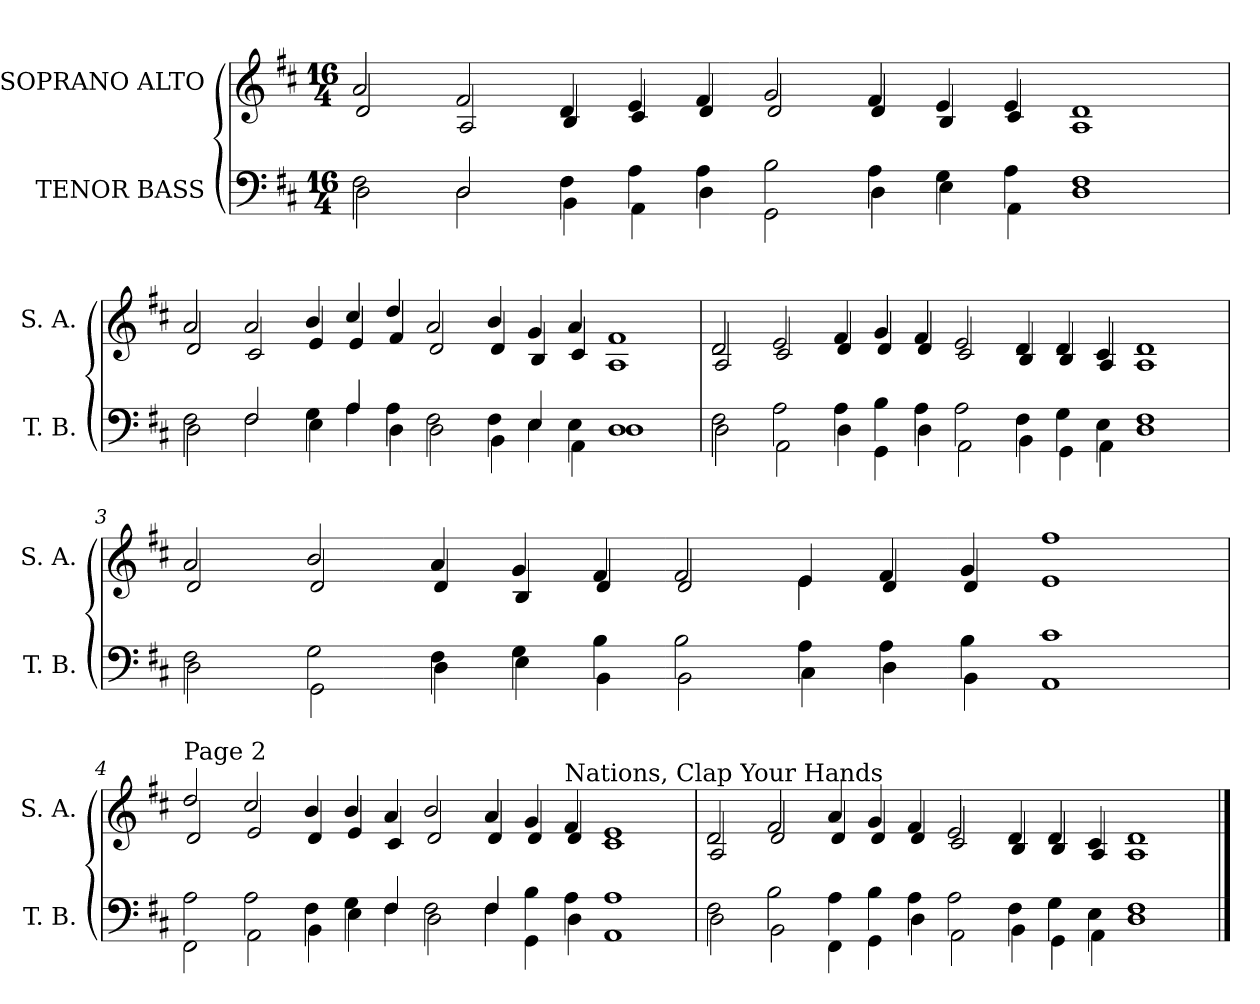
**kern	**kern
*part2	*part1
*staff2	*staff1
*I"TENOR BASS	*I"SOPRANO ALTO
*I'T. B.	*I'S. A.
!!LO:PB:g=z
*clefF4	*clefG2
*k[f#c#]	*k[f#c#]
*D:	*D:
*M16/4	*M16/4
=	=
*^	*^
2F#i\	2Di\	2ai/	2di/
2Di/	2Di\	2f#i/	2Ai/
4F#i\	4BBi\	4di/	4Bi/
4Ai\	4AAi\	4ei/	4c#i/
4Ai\	4Di\	4f#i/	4di/
2Bi\	2GGi\	2gi/	2di/
4Ai\	4Di\	4f#i/	4di/
4Gi\	4Ei\	4ei/	4Bi/
4Ai\	4AAi\	4ei/	4c#i/
1F#i	1Di	1di	1Ai
!!LO:LB:g=z	!!
=1	=1	=1	=1
2F#i\	2Di\	2ai/	2di/
2F#i/	2F#i\	2ai/	2c#i/
4Gi\	4Ei\	4bi/	4ei/
4Ai/	4Ai\	4cc#i/	4ei/
4Ai\	4Di\	4ddi/	4f#i/
2F#i\	2Di\	2ai/	2di/
4F#i\	4BBi\	4bi/	4di/
4Ei/	4Ei\	4gi/	4Bi/
4Ei\	4AAi\	4ai/	4c#i/
1Di	1Di	1f#i	1Ai
!!LO:LB:g=z	!!
=2	=2	=2	=2
2F#i\	2Di\	2di/	2Ai/
2Ai\	2AAi\	2ei/	2c#i/
4Ai\	4Di\	4f#i/	4di/
4Bi\	4GGi\	4gi/	4di/
4Ai\	4Di\	4f#i/	4di/
2Ai\	2AAi\	2ei/	2c#i/
4F#i\	4BBi\	4di/	4Bi/
4Gi\	4GGi\	4di/	4Bi/
4Ei\	4AAi\	4c#i/	4Ai/
1F#i	1Di	1di	1Ai
!!LO:LB:g=z	!!
=3	=3	=3	=3
2F#i\	2Di\	2ai/	2di/
2Gi\	2GGi\	2bi/	2di/
4F#i\	4Di\	4ai/	4di/
4Gi\	4Ei\	4gi/	4Bi/
4Bi\	4BBi\	4f#i/	4di/
2Bi\	2BBi\	2f#i/	2di/
4Ai\	4C#i\	4ei/	4ei\
4Ai\	4Di\	4f#i/	4di/
4Bi\	4BBi\	4gi/	4di/
1c#i	1AAi	1ff#i	1ei
!!LO:PB:g=z	!!
=4	=4	=4	=4
!	!	!LO:TX:a:t=Page 2	!
2Ai\	2FF#i\	2ddi/	2di/
2Ai\	2AAi\	2cc#i/	2ei/
4F#i\	4BBi\	4bi/	4di/
4Gi\	4Ei\	4bi/	4ei/
4F#i/	4F#i\	4ai/	4c#i/
2F#i\	2Di\	2bi/	2di/
4F#i/	4F#i\	4ai/	4di/
4Bi\	4GGi\	4gi/	4di/
!	!	!LO:TX:a:t=Nations, Clap Your Hands	!
4Ai\	4Di\	4f#i/	4di/
1Ai	1AAi	1ei	1c#i
!!LO:LB:g=z	!!
=5	=5	=5	=5
2F#i\	2Di\	2di/	2Ai/
2Bi\	2BBi\	2f#i/	2di/
4Ai\	4FF#i\	4ai/	4di/
4Bi\	4GGi\	4gi/	4di/
4Ai\	4Di\	4f#i/	4di/
2Ai\	2AAi\	2ei/	2c#i/
4F#i\	4BBi\	4di/	4Bi/
4Gi\	4GGi\	4di/	4Bi/
4Ei\	4AAi\	4c#i/	4Ai/
1F#i	1Di	1di	1Ai
*v	*v	*	*
*	*v	*v
==	==
*-	*-
